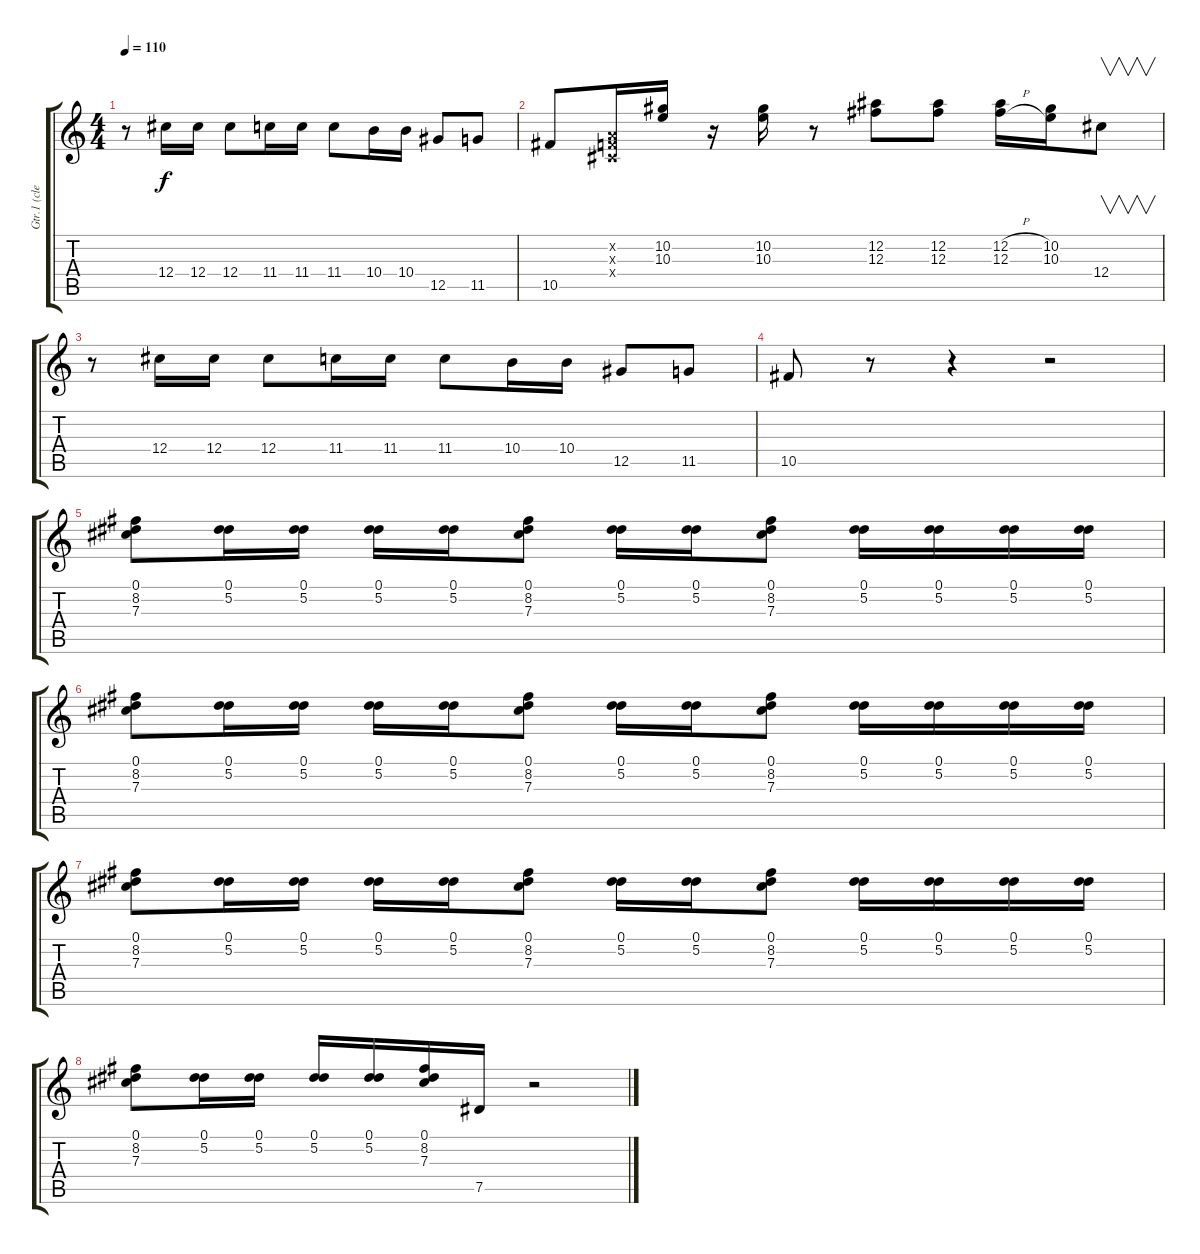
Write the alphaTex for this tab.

\track ("Gtr.1 (clean)" "Gtr.1 (cle") {instrument electricguitarclean}
\staff {score tabs}
\tuning (Eb4 Bb3 Gb3 Db3 Ab2 Eb2) {hide}
\ts (4 4)
\tempo 110
\clef g2
\ks c
r.8{dy f} 12.4.16 12.4.16 12.4.8 11.4.16 11.4.16 11.4.8 10.4.16 10.4.16 12.5.8 11.5.8 |
10.5.8 (-1.2{x} -1.3{x} 0.4{x}).16 (10.2 10.3).16 r.16 (10.2 10.3).16 r.8 (12.2 12.3).8 (12.2 12.3).8 (12.2{h} 12.3{h}).16 (10.2 10.3).16 12.4.8{v} |
r.8 12.4.16 12.4.16 12.4.8 11.4.16 11.4.16 11.4.8 10.4.16 10.4.16 12.5.8 11.5.8 |
10.5.8 r.8 r.4 r.2 |
(0.1 8.2 7.3).8 (0.1 5.2).16 (0.1 5.2).16 (0.1 5.2).16 (0.1 5.2).16 (0.1 8.2 7.3).8 (0.1 5.2).16 (0.1 5.2).16 (0.1 8.2 7.3).8 (0.1 5.2).16 (0.1 5.2).16 (0.1 5.2).16 (0.1 5.2).16 |
(0.1 8.2 7.3).8 (0.1 5.2).16 (0.1 5.2).16 (0.1 5.2).16 (0.1 5.2).16 (0.1 8.2 7.3).8 (0.1 5.2).16 (0.1 5.2).16 (0.1 8.2 7.3).8 (0.1 5.2).16 (0.1 5.2).16 (0.1 5.2).16 (0.1 5.2).16 |
(0.1 8.2 7.3).8 (0.1 5.2).16 (0.1 5.2).16 (0.1 5.2).16 (0.1 5.2).16 (0.1 8.2 7.3).8 (0.1 5.2).16 (0.1 5.2).16 (0.1 8.2 7.3).8 (0.1 5.2).16 (0.1 5.2).16 (0.1 5.2).16 (0.1 5.2).16 |
(0.1 8.2 7.3).8 (0.1 5.2).16 (0.1 5.2).16 (0.1 5.2).16 (0.1 5.2).16 (0.1 8.2 7.3).16 7.5.16 r.2
